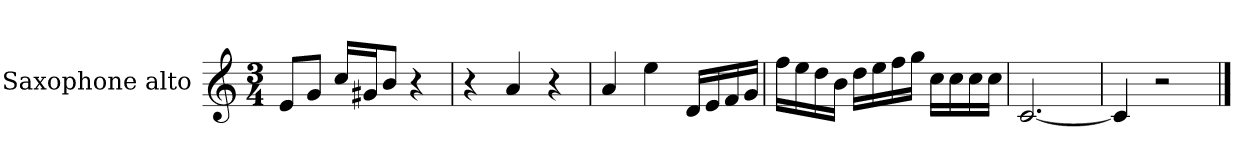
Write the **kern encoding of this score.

**kern
*part1
*staff1
*I"Saxophone alto
*I'Sax. A.
*clefG2
*ITrd5c9
*k[b-e-a-]
*M3/4
=1
8G/L
8B-/J
16e-/LL
16Bn/J
8d/J
4r
=2
4r
4c/
4r
=3
4c/
4g\
16F/LL
16G/
16A-/
16B-/JJ
=4
16a-\LL
16g\
16f\
16d\JJ
16f\LL
16g\
16a-\
16b-\JJ
16e-\LL
16e-\
16e-\
16e-\JJ
=5
[2.E-/
=6
4E-/]
2r
==
*-
